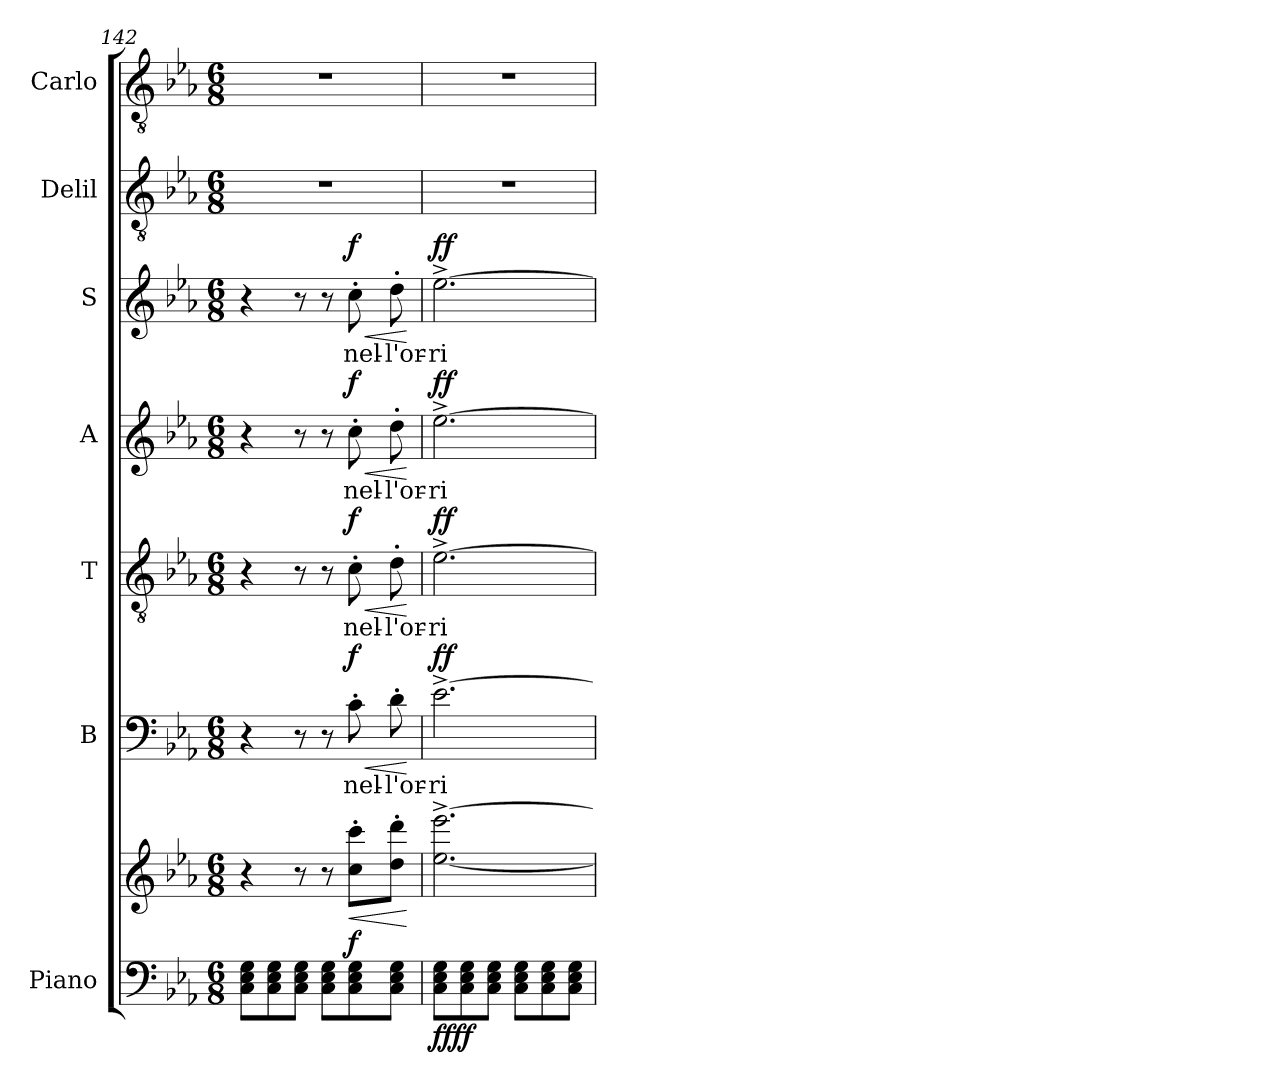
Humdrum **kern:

**kern	**kern	**dynam	**kern	**text	**dynam	**kern	**text	**dynam	**kern	**text	**dynam	**kern	**text	**dynam	**kern	**kern
*part7	*part7	*part7	*part6	*part6	*part6	*part5	*part5	*part5	*part4	*part4	*part4	*part3	*part3	*part3	*part2	*part1
*staff8	*staff7	*staff7/8	*staff6	*staff6	*staff6	*staff5	*staff5	*staff5	*staff4	*staff4	*staff4	*staff3	*staff3	*staff3	*staff2	*staff1
*I"Piano	*	*	*I"B	*	*	*I"T	*	*	*I"A	*	*	*I"S	*	*	*I"Delil	*I"Carlo
*I'Pno	*	*	*I'B	*	*	*I'T	*	*	*I'A	*	*	*I'S	*	*	*	*
*clefF4	*clefG2	*	*clefF4	*	*	*clefGv2	*	*	*clefG2	*	*	*clefG2	*	*	*clefGv2	*clefGv2
*k[b-e-a-]	*k[b-e-a-]	*	*k[b-e-a-]	*	*	*k[b-e-a-]	*	*	*k[b-e-a-]	*	*	*k[b-e-a-]	*	*	*k[b-e-a-]	*k[b-e-a-]
*M6/8	*M6/8	*	*M6/8	*	*	*M6/8	*	*	*M6/8	*	*	*M6/8	*	*	*M6/8	*M6/8
=142	=142	=142	=142	=142	=142	=142	=142	=142	=142	=142	=142	=142	=142	=142	=142	=142
8C\ 8E-\ 8G\L	4r	.	4r	.	.	4r	.	.	4r	.	.	4r	.	.	2.r	2.r
8C\ 8E-\ 8G\	.	.	.	.	.	.	.	.	.	.	.	.	.	.	.	.
8C\ 8E-\ 8G\J	8r	.	8r	.	.	8r	.	.	8r	.	.	8r	.	.	.	.
8C\ 8E-\ 8G\L	8r	.	8r	.	.	8r	.	.	8r	.	.	8r	.	.	.	.
!	!	!LO:HP:b	!	!	!LO:HP:b	!	!	!LO:HP:b	!	!	!LO:HP:b	!	!	!LO:HP:b	!	!
!	!	!LO:DY:n=1:a=2	!	!	!LO:DY:n=1:a	!	!	!LO:DY:n=1:a	!	!	!LO:DY:n=1:a	!	!	!LO:DY:n=1:a	!	!
8C\ 8E-\ 8G\	8cc\' 8ccc\'L	< f	8c'\	nel-	< f	8c'\	nel-	< f	8cc'\	nel-	< f	8cc'\	nel-	< f	.	.
8C\ 8E-\ 8G\J	8dd\' 8ddd\'J	.	8d'\	-l'or-	.	8d'\	-l'or-	.	8dd'\	-l'or-	.	8dd'\	-l'or-	.	.	.
.	.	[	.	.	[	.	.	[	.	.	[	.	.	[	.	.
=143	=143	=143	=143	=143	=143	=143	=143	=143	=143	=143	=143	=143	=143	=143	=143	=143
!	!	!LO:DY:b=2	!	!	!	!	!	!	!	!	!	!	!	!	!	!
!	!	!LO:DY:n=1:b	!	!	!LO:DY:a	!	!	!LO:DY:a	!	!	!LO:DY:a	!	!	!LO:DY:a	!	!
8C\ 8E-\ 8G\L	[2.ee-\^ [2.eee-\^	ff ff	[2.e-^\	-ri-	ff	[2.e-^\	-ri-	ff	[2.ee-^\	-ri-	ff	[2.ee-^\	-ri-	ff	2.r	2.r
8C\ 8E-\ 8G\	.	.	.	.	.	.	.	.	.	.	.	.	.	.	.	.
8C\ 8E-\ 8G\J	.	.	.	.	.	.	.	.	.	.	.	.	.	.	.	.
8C\ 8E-\ 8G\L	.	.	.	.	.	.	.	.	.	.	.	.	.	.	.	.
8C\ 8E-\ 8G\	.	.	.	.	.	.	.	.	.	.	.	.	.	.	.	.
8C\ 8E-\ 8G\J	.	.	.	.	.	.	.	.	.	.	.	.	.	.	.	.
=	=	=	=	=	=	=	=	=	=	=	=	=	=	=	=	=
*-	*-	*-	*-	*-	*-	*-	*-	*-	*-	*-	*-	*-	*-	*-	*-	*-
